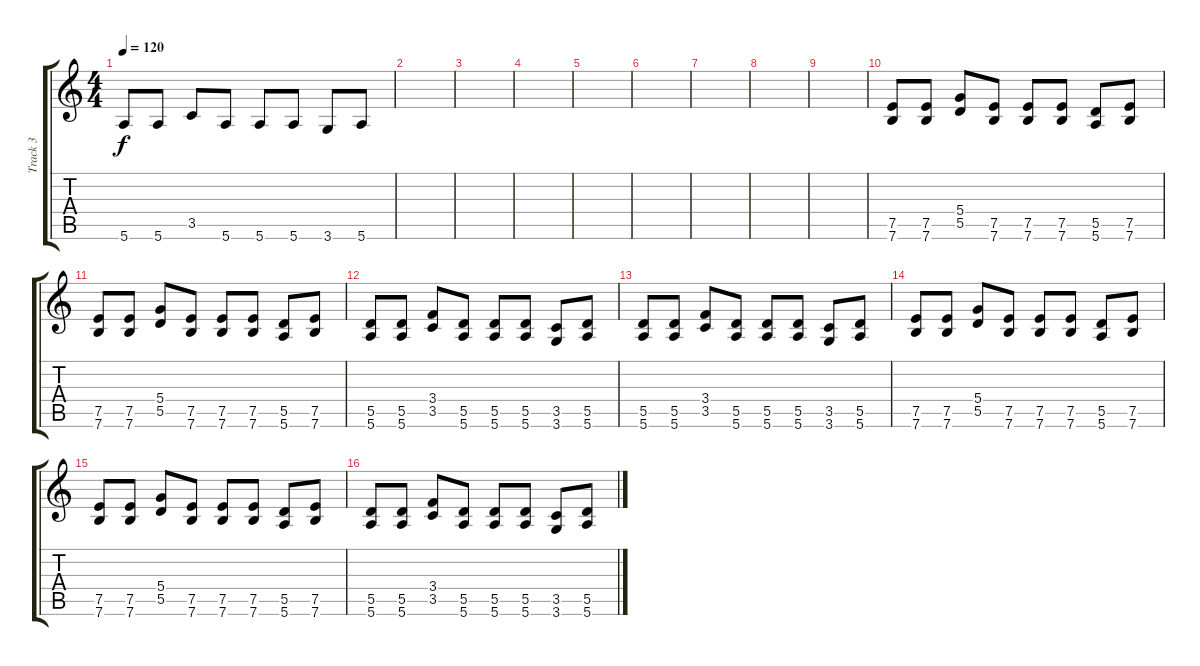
\track ("Track 3" "Track 3") {instrument overdrivenguitar}
\staff {score tabs}
\tuning (E4 B3 G3 D3 A2 E2) {hide}
\ts (4 4)
\tempo 120
\clef g2
\ks c
5.6.8{dy f} 5.6.8 3.5.8 5.6.8 5.6.8 5.6.8 3.6.8 5.6.8 |
|
|
|
|
|
|
|
|
(7.5 7.6).8 (7.5 7.6).8 (5.4 5.5).8 (7.5 7.6).8 (7.5 7.6).8 (7.5 7.6).8 (5.5 5.6).8 (7.5 7.6).8 |
(7.5 7.6).8 (7.5 7.6).8 (5.4 5.5).8 (7.5 7.6).8 (7.5 7.6).8 (7.5 7.6).8 (5.5 5.6).8 (7.5 7.6).8 |
(5.5 5.6).8 (5.5 5.6).8 (3.4 3.5).8 (5.5 5.6).8 (5.5 5.6).8 (5.5 5.6).8 (3.5 3.6).8 (5.5 5.6).8 |
(5.5 5.6).8 (5.5 5.6).8 (3.4 3.5).8 (5.5 5.6).8 (5.5 5.6).8 (5.5 5.6).8 (3.5 3.6).8 (5.5 5.6).8 |
(7.5 7.6).8 (7.5 7.6).8 (5.4 5.5).8 (7.5 7.6).8 (7.5 7.6).8 (7.5 7.6).8 (5.5 5.6).8 (7.5 7.6).8 |
(7.5 7.6).8 (7.5 7.6).8 (5.4 5.5).8 (7.5 7.6).8 (7.5 7.6).8 (7.5 7.6).8 (5.5 5.6).8 (7.5 7.6).8 |
(5.5 5.6).8 (5.5 5.6).8 (3.4 3.5).8 (5.5 5.6).8 (5.5 5.6).8 (5.5 5.6).8 (3.5 3.6).8 (5.5 5.6).8
